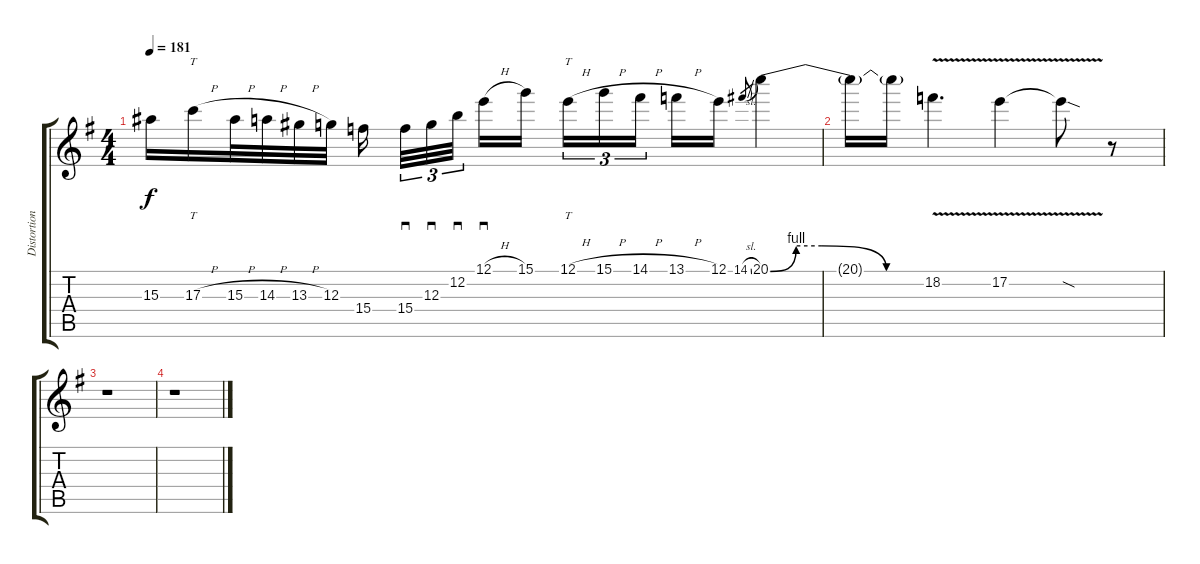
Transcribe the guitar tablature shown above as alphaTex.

\track ("Distortion 3" "Distortion") {instrument distortionguitar}
\staff {score tabs}
\tuning (E4 B3 G3 D3 A2 E2) {hide}
\ts (4 4)
\tempo 181
\clef g2
\ks g
15.3.16{dy f} 17.3{h}.16{tt} 15.3{h}.32 14.3{h}.32 13.3{h}.32 12.3.32 15.4.16{beam splitsecondary} 15.4.32{sd tu (3 2)} 12.3.32{sd tu (3 2)} 12.2.32{sd tu (3 2) beam splitsecondary} 12.1{h}.16{sd} 15.1.16 12.1{h}.16{tt tu (3 2)} 15.1{h}.16{tu (3 2)} 14.1{h}.16{tu (3 2) beam splitsecondary} 13.1{h}.16 12.1.16 14.1{sl}.8{gr} 20.1{be (custom 0 0 10 4 20 4 45 0 60 0)}.4 |
20.1{t}.16 20.1{t}.16 18.2{v}.4{d} 17.2{v}.4 17.2{sod t}.8 r.8 |
r.1 |
r.1
